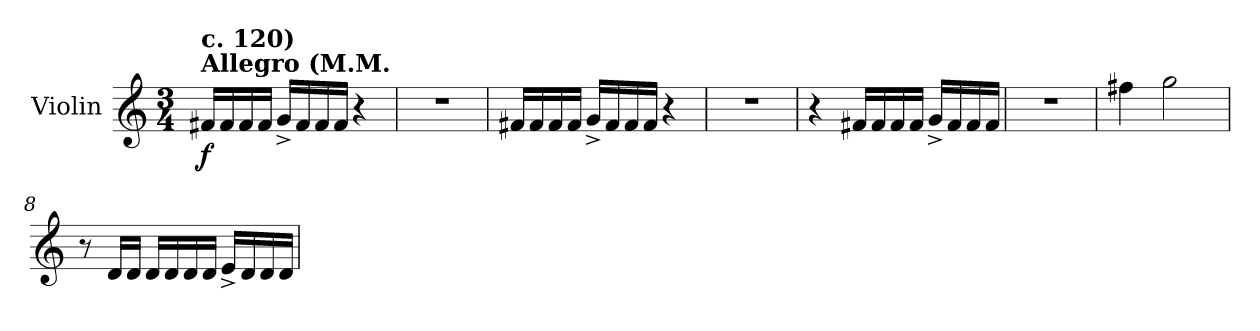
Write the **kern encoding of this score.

**kern	**dynam
*part1	*part1
*staff1	*staff1
*I"Violin	*
*I'Vln.	*
*clefG2	*
*k[]	*
*M3/4	*
=1	=1
!LO:TX:a:B:t=Allegro (M.M.	!
!LO:TX:a:B:t=c. 120)	!
!	!LO:DY:b
16f#X/LL	f
16f#/	.
16f#/	.
16f#/JJ	.
16g^/LL	.
16f#/	.
16f#/	.
16f#/JJ	.
4r	.
=2	=2
2.r	.
=3	=3
16f#X/LL	.
16f#/	.
16f#/	.
16f#/JJ	.
16g^/LL	.
16f#/	.
16f#/	.
16f#/JJ	.
4r	.
=4	=4
2.r	.
=5	=5
4r	.
16f#X/LL	.
16f#/	.
16f#/	.
16f#/JJ	.
16g^/LL	.
16f#/	.
16f#/	.
16f#/JJ	.
=6	=6
2.r	.
=7	=7
4ff#X\	.
2gg\	.
!!LO:LB:g=z
=8	=8
8r	.
16d/LL	.
16d/JJ	.
16d/LL	.
16d/	.
16d/	.
16d/JJ	.
16e^/LL	.
16d/	.
16d/	.
16d/JJ	.
=	=
*-	*-
